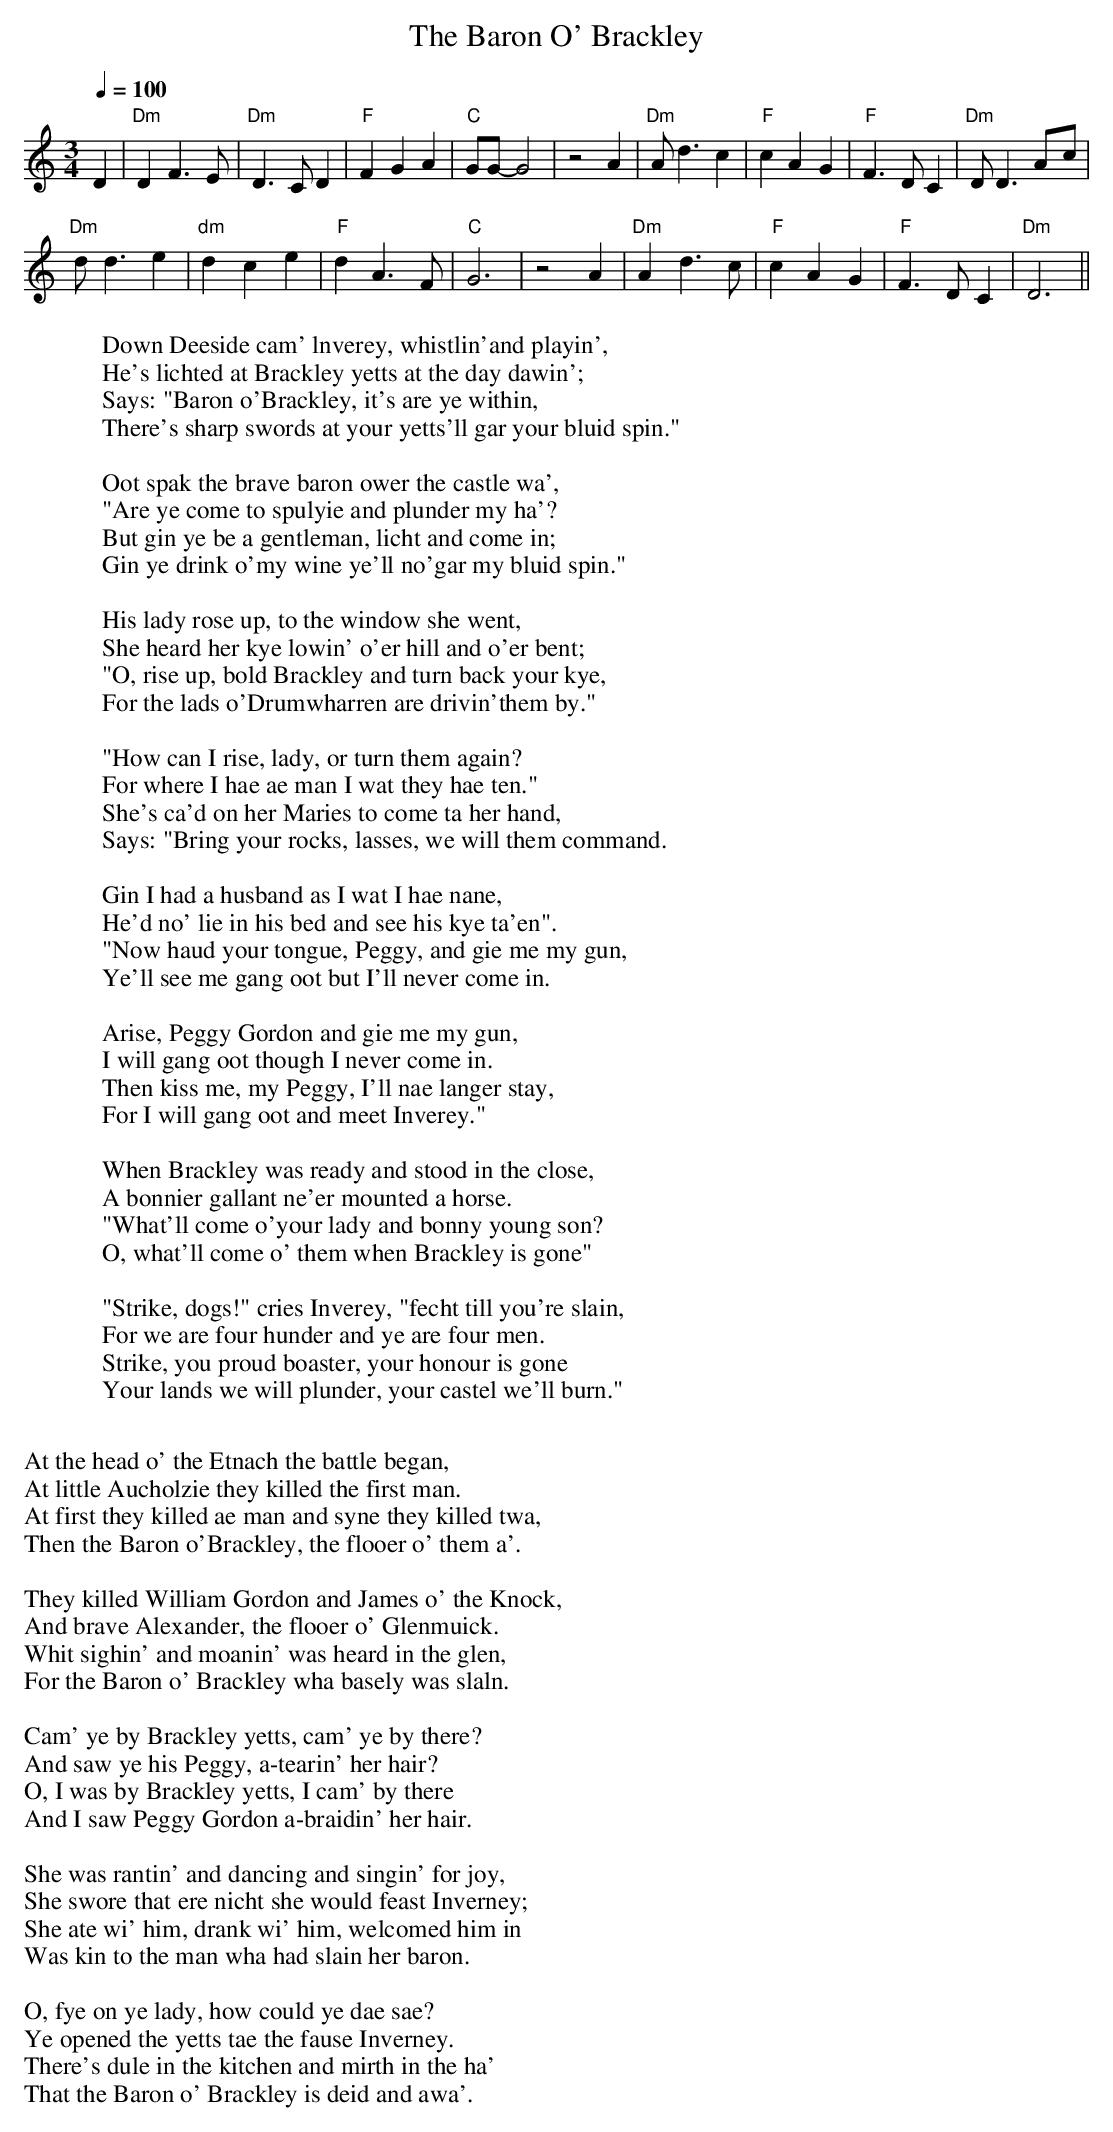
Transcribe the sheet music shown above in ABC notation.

X:1
T:Baron O' Brackley, The
M:3/4
L:1/8
Q:1/4=100
W:Down Deeside cam' lnverey, whistlin'and playin',
W:He's lichted at Brackley yetts at the day dawin';
W:Says: "Baron o'Brackley, it's are ye within,
W:There's sharp swords at your yetts'll gar your bluid spin."
W:
W:Oot spak the brave baron ower the castle wa',
W:"Are ye come to spulyie and plunder my ha'?
W:But gin ye be a gentleman, licht and come in;
W:Gin ye drink o'my wine ye'll no'gar my bluid spin."
W:
W:His lady rose up, to the window she went,
W:She heard her kye lowin' o'er hill and o'er bent;
W:"O, rise up, bold Brackley and turn back your kye,
W:For the lads o'Drumwharren are drivin'them by."
W:
W:"How can I rise, lady, or turn them again?
W:For where I hae ae man I wat they hae ten."
W:She's ca'd on her Maries to come ta her hand,
W:Says: "Bring your rocks, lasses, we will them command.
W:
W:Gin I had a husband as I wat I hae nane,
W:He'd no' lie in his bed and see his kye ta'en".
W:"Now haud your tongue, Peggy, and gie me my gun,
W:Ye'll see me gang oot but I'll never come in.
W:
W:Arise, Peggy Gordon and gie me my gun,
W:I will gang oot though I never come in.
W:Then kiss me, my Peggy, I'll nae langer stay,
W:For I will gang oot and meet Inverey."
W:
W:When Brackley was ready and stood in the close,
W:A bonnier gallant ne'er mounted a horse.
W:"What'll come o'your lady and bonny young son?
W:O, what'll come o' them when Brackley is gone"
W:
W:"Strike, dogs!" cries Inverey, "fecht till you're slain,
W:For we are four hunder and ye are four men.
W:Strike, you proud boaster, your honour is gone
W:Your lands we will plunder, your castel we'll burn."
W:
W:At the head o' the Etnach the battle began,
W:At little Aucholzie they killed the first man.
W:At first they killed ae man and syne they killed twa,
W:Then the Baron o'Brackley, the flooer o' them a'.
W:
W:They killed William Gordon and James o' the Knock,
W:And brave Alexander, the flooer o' Glenmuick.
W:Whit sighin' and moanin' was heard in the glen,
W:For the Baron o' Brackley wha basely was slaln.
W:
W:Cam' ye by Brackley yetts, cam' ye by there?
W:And saw ye his Peggy, a-tearin' her hair?
W:O, I was by Brackley yetts, I cam' by there
W:And I saw Peggy Gordon a-braidin' her hair.
W:
W:She was rantin' and dancing and singin' for joy,
W:She swore that ere nicht she would feast Inverney;
W:She ate wi' him, drank wi' him, welcomed him in
W:Was kin to the man wha had slain her baron.
W:
W:O, fye on ye lady, how could ye dae sae?
W:Ye opened the yetts tae the fause Inverney.
W:There's dule in the kitchen and mirth in the ha'
W:That the Baron o' Brackley is deid and awa'.
K:C
D2|"Dm"D2 F3E|"Dm"D3C D2|"F"F2 G2 A2|"C"GG- G4|z4 A2|\
"Dm"Ad3 c2|"F"c2 A2 G2|"F"F3D C2|"Dm"DD3 A-c|
"Dm"dd3 e2|"dm"d2 c2 e2|"F"d2 A3F|"C"G6|z4 A2|\
"Dm"A2 d3c|"F"c2 A2 G2|"F"F3D C2|"Dm"D6||
